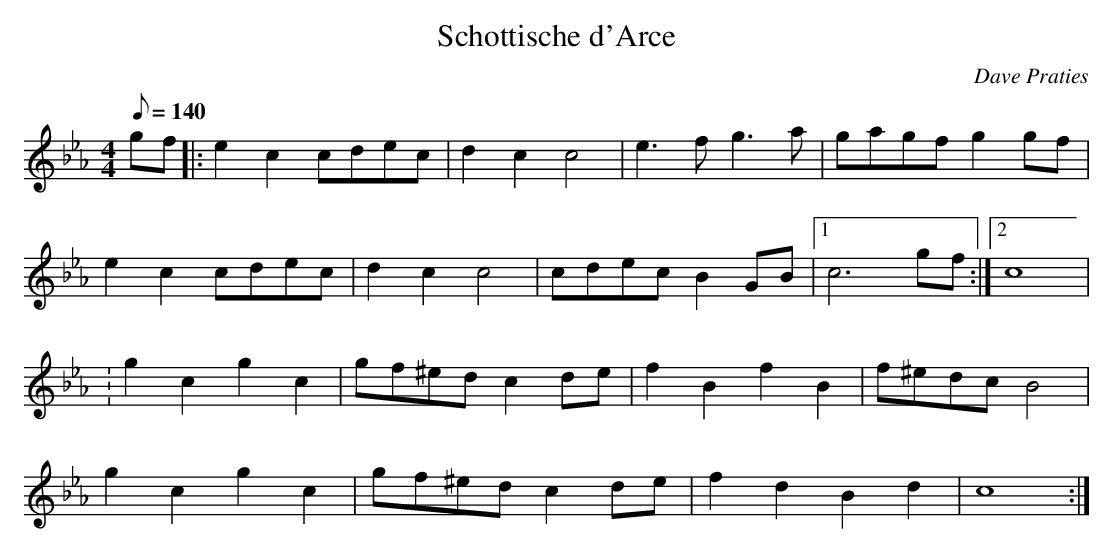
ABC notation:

X:1
T:Schottische d'Arce
C:Dave Praties
L:1/8
M:4/4
Q:140
K:Eb major
gf|:e2c2 cdec|d2c2 c4|e3f g3a|gagf g2gf|
e2c2 cdec|d2c2 c4|cdec B2GB|1c6 gf:|2c8|
:g2c2 g2c2|gf^ed c2de|f2B2 f2B2|f^edc B4|
g2c2 g2c2|gf^ed c2de|f2d2 B2d2|c8:|
